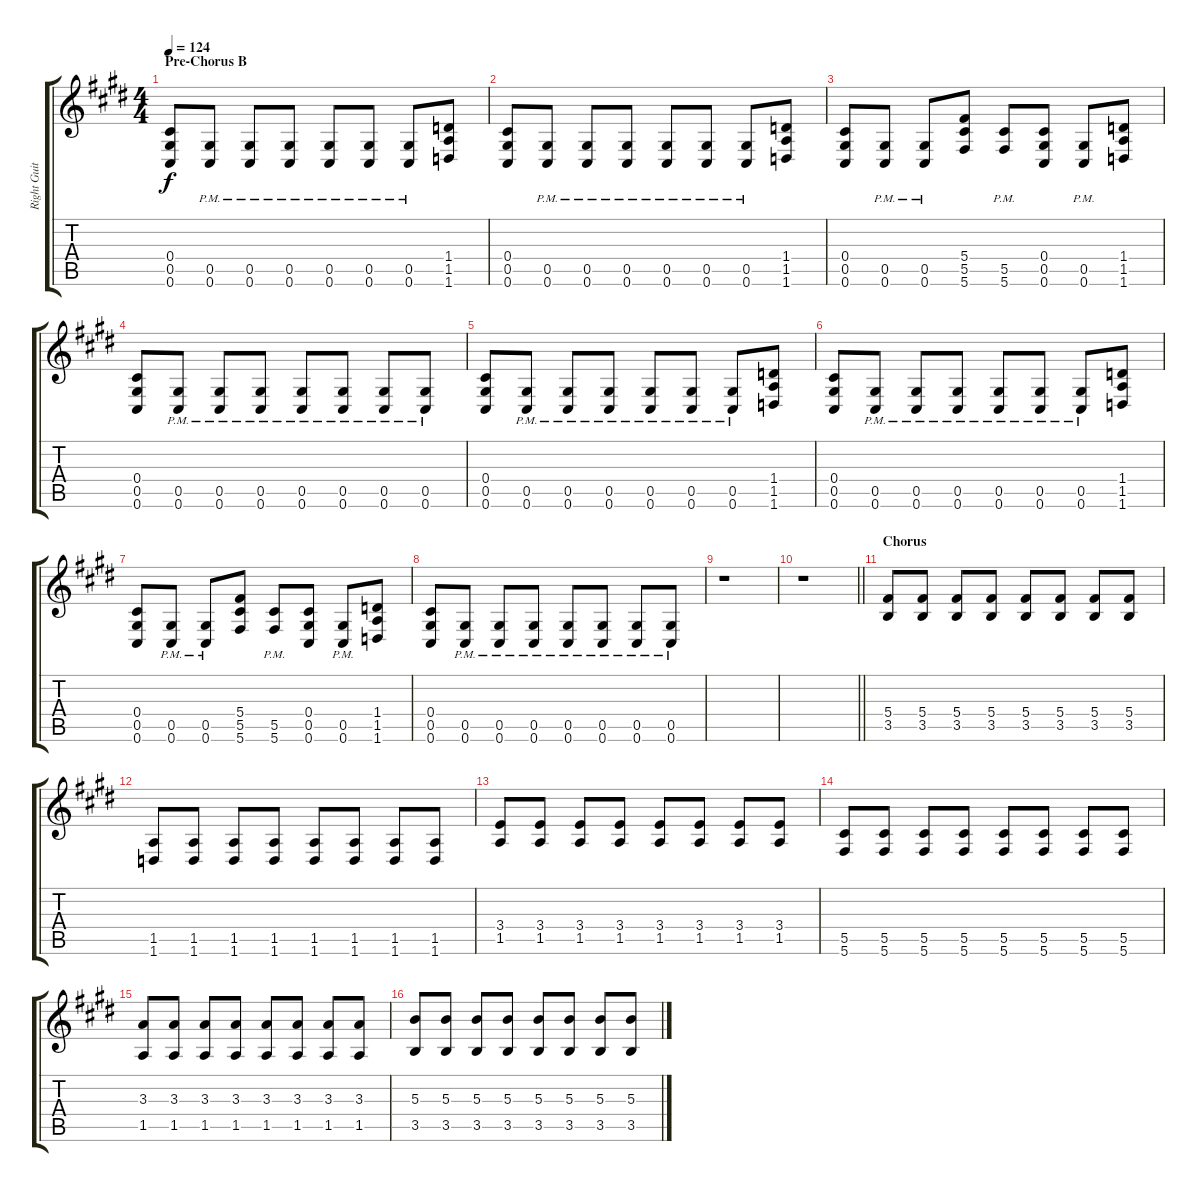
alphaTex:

\track ("Right Guitar I" "Right Guit") {instrument distortionguitar}
\staff {score tabs}
\tuning (Eb4 Bb3 Gb3 Db3 Ab2 Db2) {hide}
\ts (4 4)
\section ("" "Pre-Chorus B")
\tempo 124
\clef g2
\ks e
(0.4 0.5 0.6).8{dy f} (0.5{pm} 0.6{pm}).8 (0.5{pm} 0.6{pm}).8 (0.5{pm} 0.6{pm}).8 (0.5{pm} 0.6{pm}).8 (0.5{pm} 0.6{pm}).8 (0.5{pm} 0.6{pm}).8 (1.4 1.5 1.6).8 |
(0.4 0.5 0.6).8 (0.5{pm} 0.6{pm}).8 (0.5{pm} 0.6{pm}).8 (0.5{pm} 0.6{pm}).8 (0.5{pm} 0.6{pm}).8 (0.5{pm} 0.6{pm}).8 (0.5{pm} 0.6{pm}).8 (1.4 1.5 1.6).8 |
(0.4 0.5 0.6).8 (0.5{pm} 0.6{pm}).8 (0.5{pm} 0.6{pm}).8 (5.4 5.5 5.6).8 (5.5{pm} 5.6{pm}).8 (0.4 0.5 0.6).8 (0.5{pm} 0.6{pm}).8 (1.4 1.5 1.6).8 |
(0.4 0.5 0.6).8 (0.5{pm} 0.6{pm}).8 (0.5{pm} 0.6{pm}).8 (0.5{pm} 0.6{pm}).8 (0.5{pm} 0.6{pm}).8 (0.5{pm} 0.6{pm}).8 (0.5{pm} 0.6{pm}).8 (0.5{pm} 0.6{pm}).8 |
(0.4 0.5 0.6).8 (0.5{pm} 0.6{pm}).8 (0.5{pm} 0.6{pm}).8 (0.5{pm} 0.6{pm}).8 (0.5{pm} 0.6{pm}).8 (0.5{pm} 0.6{pm}).8 (0.5{pm} 0.6{pm}).8 (1.4 1.5 1.6).8 |
(0.4 0.5 0.6).8 (0.5{pm} 0.6{pm}).8 (0.5{pm} 0.6{pm}).8 (0.5{pm} 0.6{pm}).8 (0.5{pm} 0.6{pm}).8 (0.5{pm} 0.6{pm}).8 (0.5{pm} 0.6{pm}).8 (1.4 1.5 1.6).8 |
(0.4 0.5 0.6).8 (0.5{pm} 0.6{pm}).8 (0.5{pm} 0.6{pm}).8 (5.4 5.5 5.6).8 (5.5{pm} 5.6{pm}).8 (0.4 0.5 0.6).8 (0.5{pm} 0.6{pm}).8 (1.4 1.5 1.6).8 |
(0.4 0.5 0.6).8 (0.5{pm} 0.6{pm}).8 (0.5{pm} 0.6{pm}).8 (0.5{pm} 0.6{pm}).8 (0.5{pm} 0.6{pm}).8 (0.5{pm} 0.6{pm}).8 (0.5{pm} 0.6{pm}).8 (0.5{pm} 0.6{pm}).8 |
r.1 |
\barLineRight lightlight
r.1 |
\section ("" "Chorus")
(5.4 3.5).8 (5.4 3.5).8 (5.4 3.5).8 (5.4 3.5).8 (5.4 3.5).8 (5.4 3.5).8 (5.4 3.5).8 (5.4 3.5).8 |
(1.5 1.6).8 (1.5 1.6).8 (1.5 1.6).8 (1.5 1.6).8 (1.5 1.6).8 (1.5 1.6).8 (1.5 1.6).8 (1.5 1.6).8 |
(3.4 1.5).8 (3.4 1.5).8 (3.4 1.5).8 (3.4 1.5).8 (3.4 1.5).8 (3.4 1.5).8 (3.4 1.5).8 (3.4 1.5).8 |
(5.5 5.6).8 (5.5 5.6).8 (5.5 5.6).8 (5.5 5.6).8 (5.5 5.6).8 (5.5 5.6).8 (5.5 5.6).8 (5.5 5.6).8 |
(3.3 1.5).8 (3.3 1.5).8 (3.3 1.5).8 (3.3 1.5).8 (3.3 1.5).8 (3.3 1.5).8 (3.3 1.5).8 (3.3 1.5).8 |
(5.3 3.5).8 (5.3 3.5).8 (5.3 3.5).8 (5.3 3.5).8 (5.3 3.5).8 (5.3 3.5).8 (5.3 3.5).8 (5.3 3.5).8
